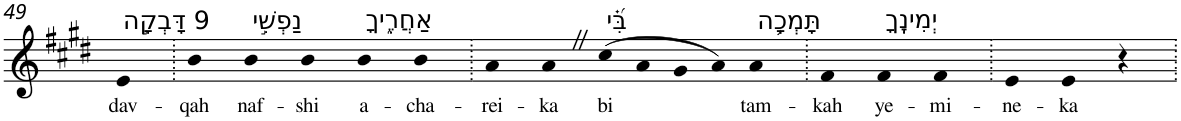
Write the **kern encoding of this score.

**kern	**text
*part1	*part1
*staff1	*staff1
*I"Piano	*
*I'Pno	*
!!LO:PB:g=z
*clefG2	*
*k[f#c#g#d#]	*
*E:	*
=49	=49
!LO:TX:a:t=9 דָּבְקָ֣ה	!
!	!LO:LY:b
4e	dav-
=50.	=50.
!	!LO:LY:b
4b	-qah
!LO:TX:a:t=נַפְשִׁ֣י	!
!	!LO:LY:b
4b	naf-
!	!LO:LY:b
4b	-shi
!LO:TX:a:t=אַחֲרֶ֑יךָ	!
!	!LO:LY:b
4b	a-
!	!LO:LY:b
4b	-cha-
=51.	=51.
!	!LO:LY:b
4a	-rei-
!	!LO:LY:b
4aZ	-ka
!LO:TX:a:t=בִּ֝֗י	!
!	!LO:LY:b
(>8cc#	bi
8a	.
8g#	.
8a)	.
!LO:TX:a:t=תָּמְכָ֥ה	!
!	!LO:LY:b
4a	tam-
=52.	=52.
!	!LO:LY:b
4f#	-kah
!LO:TX:a:t=יְמִינֶֽךָ	!
!	!LO:LY:b
4f#	ye-
!	!LO:LY:b
4f#	-mi-
=53.	=53.
!	!LO:LY:b
4e	-ne-
!	!LO:LY:b
4e	-ka
4r	.
=.	=.
*-	*-
